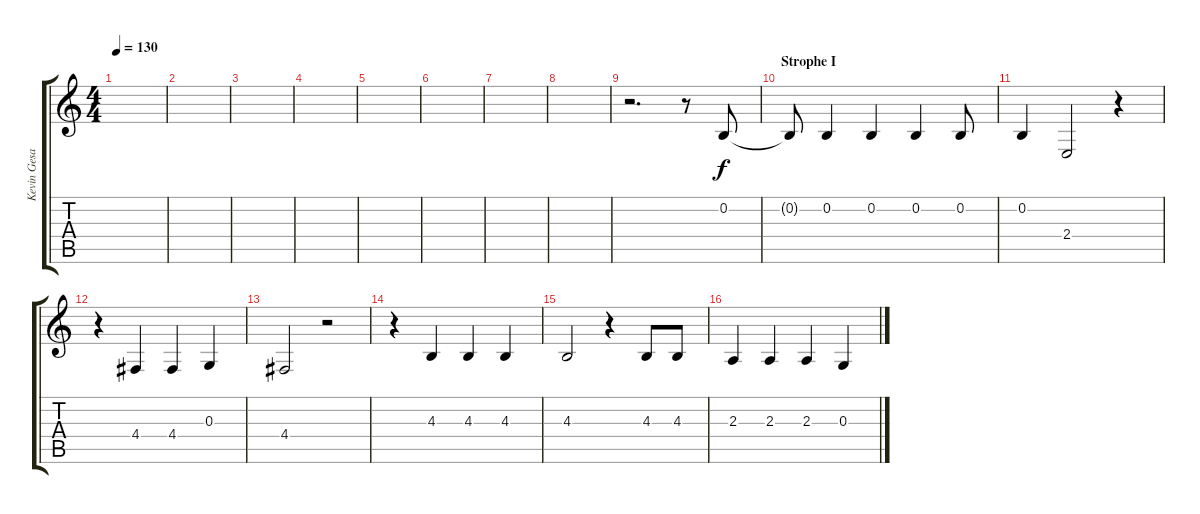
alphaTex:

\track ("Kevin Gesang" "Kevin Gesa") {instrument tenorsax}
\staff {score tabs}
\tuning (E4 B3 G3 D3 A2 E2) {hide}
\ts (4 4)
\tempo 130
\clef g2
\ks c
|
|
|
|
|
|
|
|
r.2{d} r.8 0.2.8 |
\section ("" "Strophe I")
0.2{t}.8 0.2.4 0.2.4 0.2.4 0.2.8 |
0.2.4 2.4.2 r.4 |
r.4 4.4.4 4.4.4 0.3.4 |
4.4.2 r.2 |
r.4 4.3.4 4.3.4 4.3.4 |
4.3.2 r.4 4.3.8 4.3.8 |
2.3.4 2.3.4 2.3.4 0.3.4
